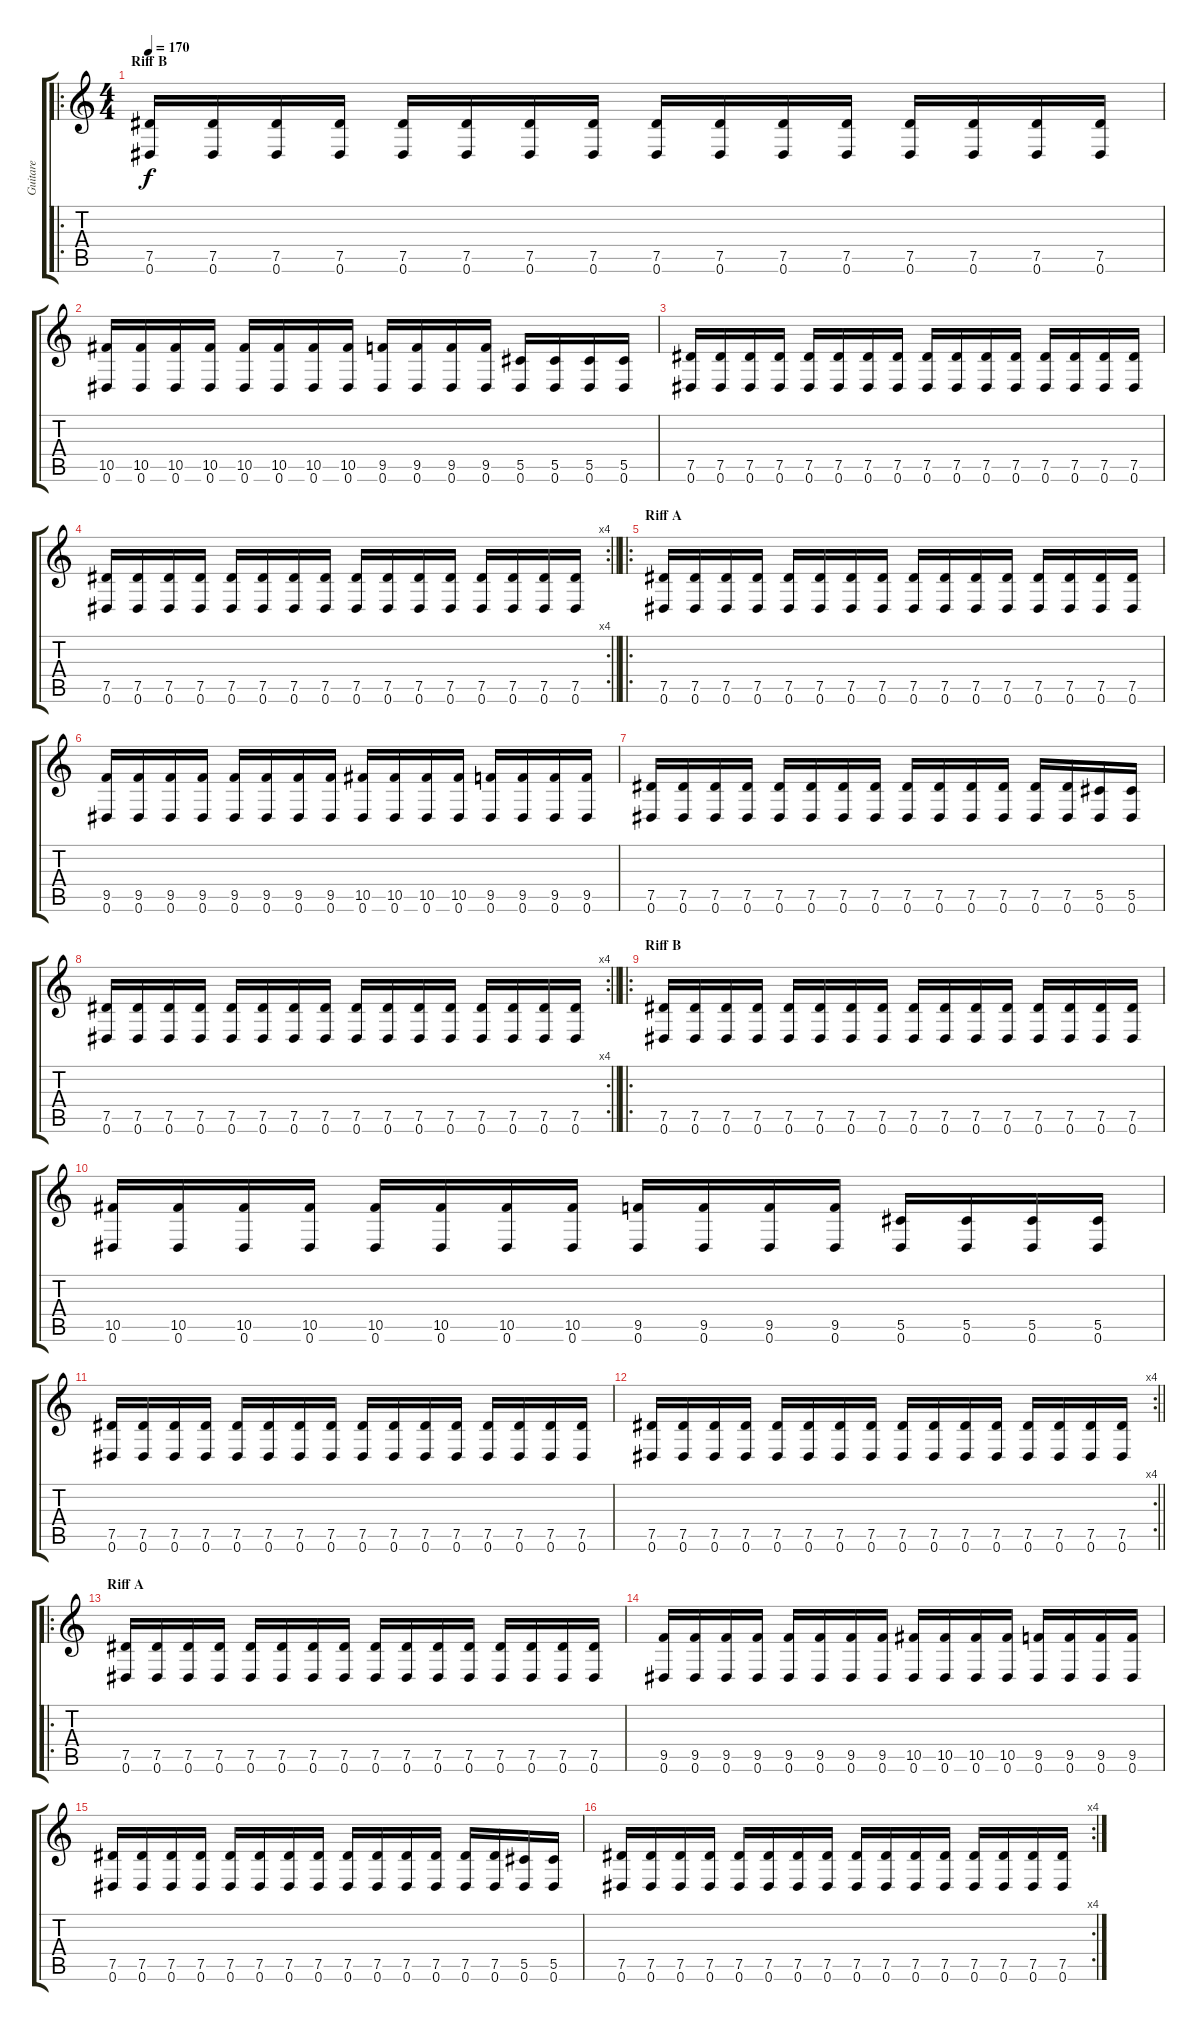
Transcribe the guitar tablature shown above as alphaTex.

\track ("Guitare" "Guitare") {instrument distortionguitar}
\staff {score tabs}
\tuning (Eb4 Bb3 Gb3 Db3 Ab2 Eb2) {hide}
\ro
\ts (4 4)
\section ("" "Riff B")
\tempo 170
\clef g2
\ks c
(7.5 0.6).16{dy f} (7.5 0.6).16 (7.5 0.6).16 (7.5 0.6).16 (7.5 0.6).16 (7.5 0.6).16 (7.5 0.6).16 (7.5 0.6).16 (7.5 0.6).16 (7.5 0.6).16 (7.5 0.6).16 (7.5 0.6).16 (7.5 0.6).16 (7.5 0.6).16 (7.5 0.6).16 (7.5 0.6).16 |
(10.5 0.6).16 (10.5 0.6).16 (10.5 0.6).16 (10.5 0.6).16 (10.5 0.6).16 (10.5 0.6).16 (10.5 0.6).16 (10.5 0.6).16 (9.5 0.6).16 (9.5 0.6).16 (9.5 0.6).16 (9.5 0.6).16 (5.5 0.6).16 (5.5 0.6).16 (5.5 0.6).16 (5.5 0.6).16 |
(7.5 0.6).16 (7.5 0.6).16 (7.5 0.6).16 (7.5 0.6).16 (7.5 0.6).16 (7.5 0.6).16 (7.5 0.6).16 (7.5 0.6).16 (7.5 0.6).16 (7.5 0.6).16 (7.5 0.6).16 (7.5 0.6).16 (7.5 0.6).16 (7.5 0.6).16 (7.5 0.6).16 (7.5 0.6).16 |
\rc 4
\barLineRight lightlight
(7.5 0.6).16 (7.5 0.6).16 (7.5 0.6).16 (7.5 0.6).16 (7.5 0.6).16 (7.5 0.6).16 (7.5 0.6).16 (7.5 0.6).16 (7.5 0.6).16 (7.5 0.6).16 (7.5 0.6).16 (7.5 0.6).16 (7.5 0.6).16 (7.5 0.6).16 (7.5 0.6).16 (7.5 0.6).16 |
\ro
\section ("" "Riff A")
(7.5 0.6).16 (7.5 0.6).16 (7.5 0.6).16 (7.5 0.6).16 (7.5 0.6).16 (7.5 0.6).16 (7.5 0.6).16 (7.5 0.6).16 (7.5 0.6).16 (7.5 0.6).16 (7.5 0.6).16 (7.5 0.6).16 (7.5 0.6).16 (7.5 0.6).16 (7.5 0.6).16 (7.5 0.6).16 |
(9.5 0.6).16 (9.5 0.6).16 (9.5 0.6).16 (9.5 0.6).16 (9.5 0.6).16 (9.5 0.6).16 (9.5 0.6).16 (9.5 0.6).16 (10.5 0.6).16 (10.5 0.6).16 (10.5 0.6).16 (10.5 0.6).16 (9.5 0.6).16 (9.5 0.6).16 (9.5 0.6).16 (9.5 0.6).16 |
(7.5 0.6).16 (7.5 0.6).16 (7.5 0.6).16 (7.5 0.6).16 (7.5 0.6).16 (7.5 0.6).16 (7.5 0.6).16 (7.5 0.6).16 (7.5 0.6).16 (7.5 0.6).16 (7.5 0.6).16 (7.5 0.6).16 (7.5 0.6).16 (7.5 0.6).16 (5.5 0.6).16 (5.5 0.6).16 |
\rc 4
\barLineRight lightlight
(7.5 0.6).16 (7.5 0.6).16 (7.5 0.6).16 (7.5 0.6).16 (7.5 0.6).16 (7.5 0.6).16 (7.5 0.6).16 (7.5 0.6).16 (7.5 0.6).16 (7.5 0.6).16 (7.5 0.6).16 (7.5 0.6).16 (7.5 0.6).16 (7.5 0.6).16 (7.5 0.6).16 (7.5 0.6).16 |
\ro
\section ("" "Riff B")
(7.5 0.6).16 (7.5 0.6).16 (7.5 0.6).16 (7.5 0.6).16 (7.5 0.6).16 (7.5 0.6).16 (7.5 0.6).16 (7.5 0.6).16 (7.5 0.6).16 (7.5 0.6).16 (7.5 0.6).16 (7.5 0.6).16 (7.5 0.6).16 (7.5 0.6).16 (7.5 0.6).16 (7.5 0.6).16 |
(10.5 0.6).16 (10.5 0.6).16 (10.5 0.6).16 (10.5 0.6).16 (10.5 0.6).16 (10.5 0.6).16 (10.5 0.6).16 (10.5 0.6).16 (9.5 0.6).16 (9.5 0.6).16 (9.5 0.6).16 (9.5 0.6).16 (5.5 0.6).16 (5.5 0.6).16 (5.5 0.6).16 (5.5 0.6).16 |
(7.5 0.6).16 (7.5 0.6).16 (7.5 0.6).16 (7.5 0.6).16 (7.5 0.6).16 (7.5 0.6).16 (7.5 0.6).16 (7.5 0.6).16 (7.5 0.6).16 (7.5 0.6).16 (7.5 0.6).16 (7.5 0.6).16 (7.5 0.6).16 (7.5 0.6).16 (7.5 0.6).16 (7.5 0.6).16 |
\rc 4
\barLineRight lightlight
(7.5 0.6).16 (7.5 0.6).16 (7.5 0.6).16 (7.5 0.6).16 (7.5 0.6).16 (7.5 0.6).16 (7.5 0.6).16 (7.5 0.6).16 (7.5 0.6).16 (7.5 0.6).16 (7.5 0.6).16 (7.5 0.6).16 (7.5 0.6).16 (7.5 0.6).16 (7.5 0.6).16 (7.5 0.6).16 |
\ro
\section ("" "Riff A")
(7.5 0.6).16 (7.5 0.6).16 (7.5 0.6).16 (7.5 0.6).16 (7.5 0.6).16 (7.5 0.6).16 (7.5 0.6).16 (7.5 0.6).16 (7.5 0.6).16 (7.5 0.6).16 (7.5 0.6).16 (7.5 0.6).16 (7.5 0.6).16 (7.5 0.6).16 (7.5 0.6).16 (7.5 0.6).16 |
(9.5 0.6).16 (9.5 0.6).16 (9.5 0.6).16 (9.5 0.6).16 (9.5 0.6).16 (9.5 0.6).16 (9.5 0.6).16 (9.5 0.6).16 (10.5 0.6).16 (10.5 0.6).16 (10.5 0.6).16 (10.5 0.6).16 (9.5 0.6).16 (9.5 0.6).16 (9.5 0.6).16 (9.5 0.6).16 |
(7.5 0.6).16 (7.5 0.6).16 (7.5 0.6).16 (7.5 0.6).16 (7.5 0.6).16 (7.5 0.6).16 (7.5 0.6).16 (7.5 0.6).16 (7.5 0.6).16 (7.5 0.6).16 (7.5 0.6).16 (7.5 0.6).16 (7.5 0.6).16 (7.5 0.6).16 (5.5 0.6).16 (5.5 0.6).16 |
\rc 4
(7.5 0.6).16 (7.5 0.6).16 (7.5 0.6).16 (7.5 0.6).16 (7.5 0.6).16 (7.5 0.6).16 (7.5 0.6).16 (7.5 0.6).16 (7.5 0.6).16 (7.5 0.6).16 (7.5 0.6).16 (7.5 0.6).16 (7.5 0.6).16 (7.5 0.6).16 (7.5 0.6).16 (7.5 0.6).16
